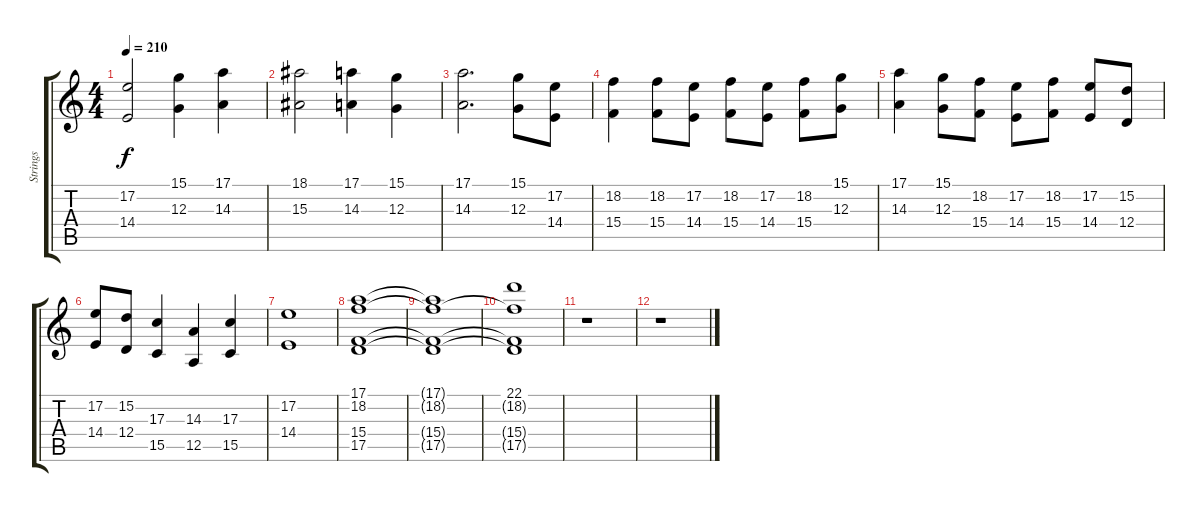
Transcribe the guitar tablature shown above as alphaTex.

\track ("Strings" "Strings") {instrument stringensemble1}
\staff {score tabs}
\tuning (E4 B3 G3 D3 A2 E2) {hide}
\ts (4 4)
\tempo 210
\clef g2
\ks c
(17.2 14.4).2{dy f} (15.1 12.3).4 (17.1 14.3).4 |
(18.1 15.3).2 (17.1 14.3).4 (15.1 12.3).4 |
(17.1 14.3).2{d} (15.1 12.3).8 (17.2 14.4).8 |
(18.2 15.4).4 (18.2 15.4).8 (17.2 14.4).8 (18.2 15.4).8 (17.2 14.4).8 (18.2 15.4).8 (15.1 12.3).8 |
(17.1 14.3).4 (15.1 12.3).8 (18.2 15.4).8 (17.2 14.4).8 (18.2 15.4).8 (17.2 14.4).8 (15.2 12.4).8 |
(17.2 14.4).8 (15.2 12.4).8 (17.3 15.5).4 (14.3 12.5).4 (17.3 15.5).4 |
(17.2 14.4).1 |
(17.1 18.2 15.4 17.5).1 |
(17.1{t} 18.2{t} 15.4{t} 17.5{t}).1 |
(22.1 18.2{t} 15.4{t} 17.5{t}).1 |
r.1 |
r.1
